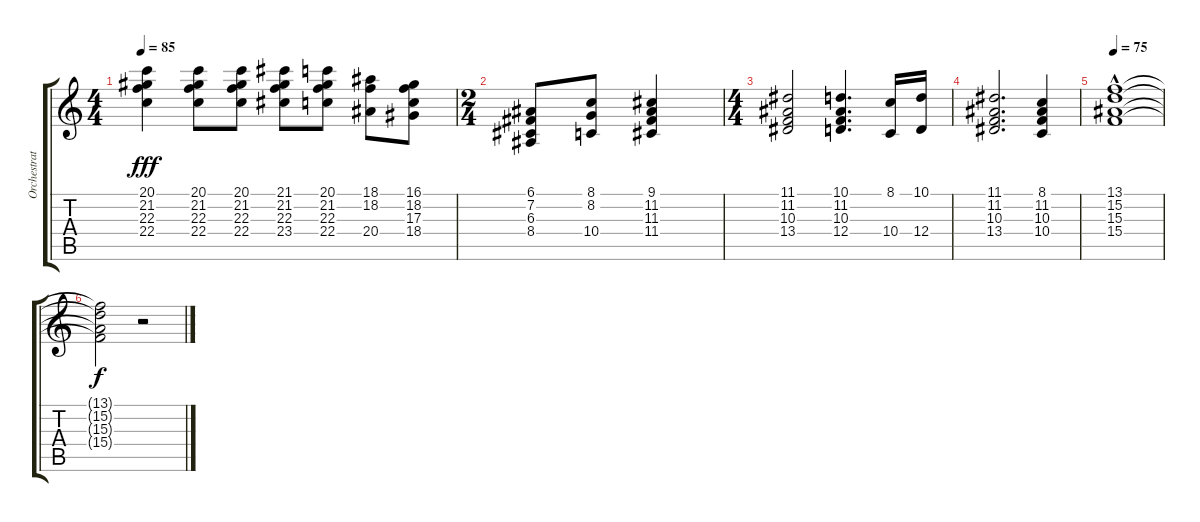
\track ("Orchestration II" "Orchestrat") {instrument trombone}
\staff {score tabs}
\tuning (E4 B3 G3 D3 A2 E2) {hide}
\ts (4 4)
\tempo 85
\clef g2
\ks c
(20.1 21.2 22.3 22.4).4{dy fff} (20.1 21.2 22.3 22.4).8 (20.1 21.2 22.3 22.4).8 (21.1 21.2 22.3 23.4).8 (20.1 21.2 22.3 22.4).8 (18.1 18.2 20.4).8 (16.1 18.2 17.3 18.4).8 |
\ts (2 4)
(6.1 7.2 6.3 8.4).8 (8.1 8.2 10.4).8 (9.1 11.2 11.3 11.4).4 |
\ts (4 4)
(11.1 11.2 10.3 13.4).2 (10.1 11.2 10.3 12.4).4{d} (8.1 10.4).16 (10.1 12.4).16 |
(11.1 11.2 10.3 13.4).2{d} (8.1 11.2 10.3 10.4).4 |
\tempo 75
(13.1{hac} 15.2{hac} 15.3{hac} 15.4{hac}).1 |
(13.1{t} 15.2{t} 15.3{t} 15.4{t}).2{dy f} r.2
